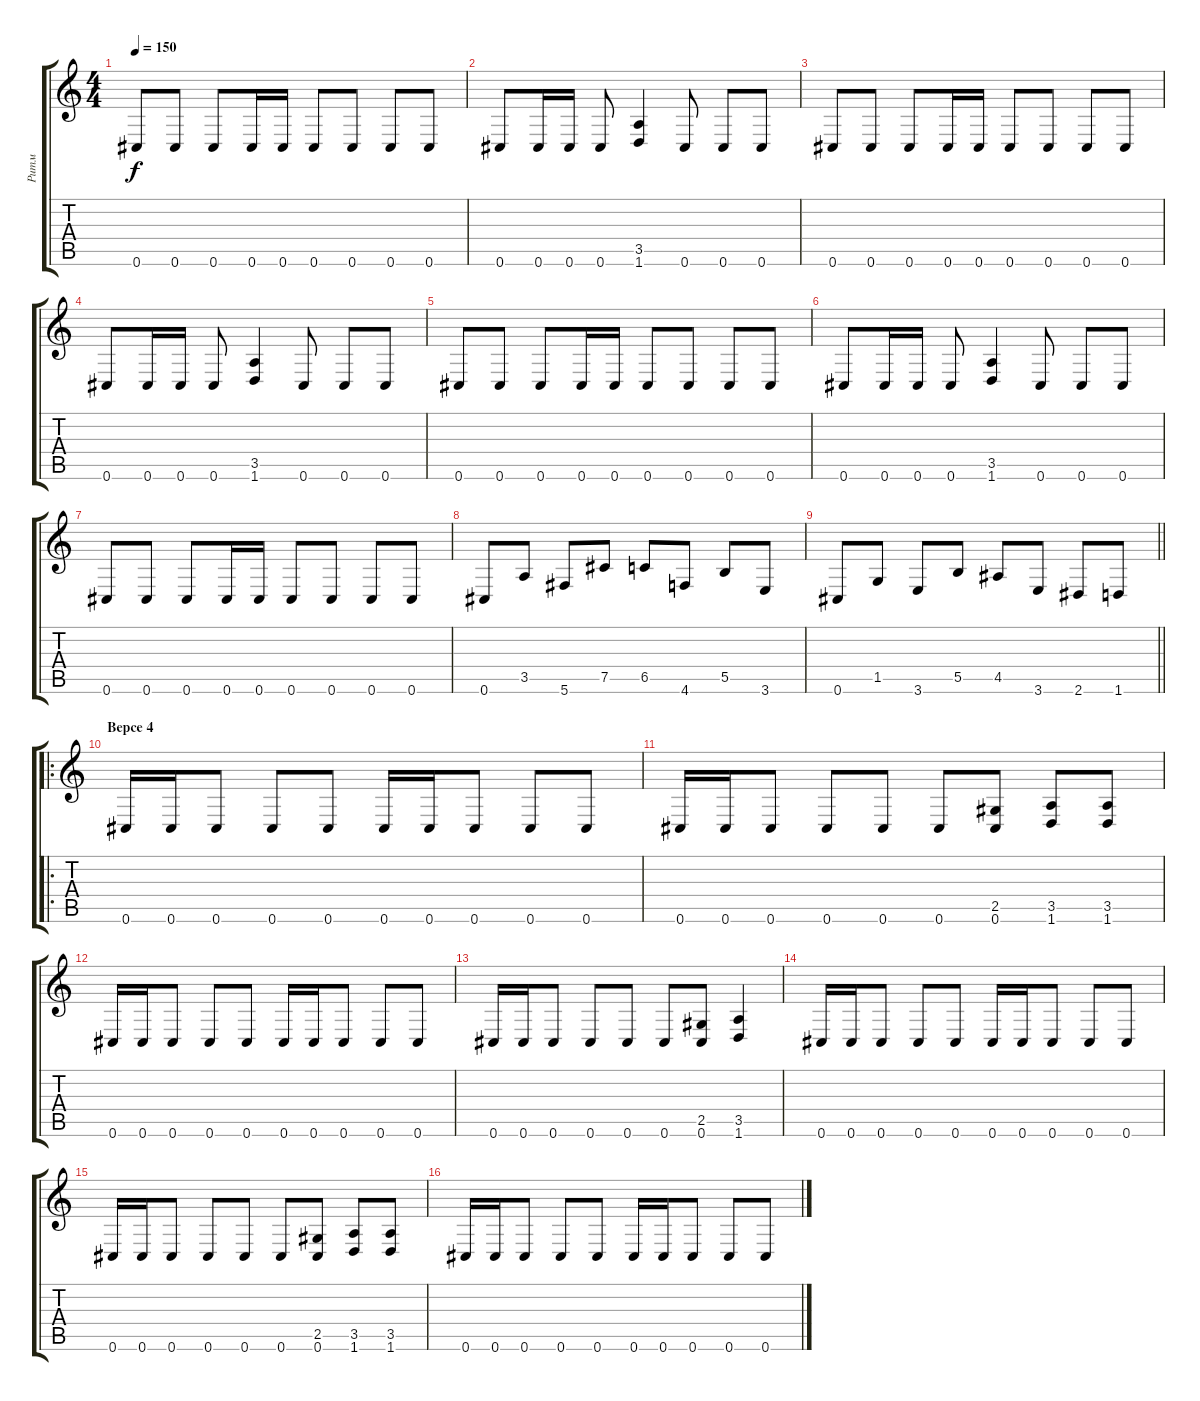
\track ("Ритм" "Ритм") {instrument overdrivenguitar}
\staff {score tabs}
\tuning (Db4 Ab3 E3 B2 Gb2 Db2) {hide}
\ts (4 4)
\tempo 150
\clef g2
\ks c
0.6.8{dy f} 0.6.8 0.6.8 0.6.16 0.6.16 0.6.8 0.6.8 0.6.8 0.6.8 |
0.6.8 0.6.16 0.6.16 0.6.8 (3.5 1.6).4 0.6.8 0.6.8 0.6.8 |
0.6.8 0.6.8 0.6.8 0.6.16 0.6.16 0.6.8 0.6.8 0.6.8 0.6.8 |
0.6.8 0.6.16 0.6.16 0.6.8 (3.5 1.6).4 0.6.8 0.6.8 0.6.8 |
0.6.8 0.6.8 0.6.8 0.6.16 0.6.16 0.6.8 0.6.8 0.6.8 0.6.8 |
0.6.8 0.6.16 0.6.16 0.6.8 (3.5 1.6).4 0.6.8 0.6.8 0.6.8 |
0.6.8 0.6.8 0.6.8 0.6.16 0.6.16 0.6.8 0.6.8 0.6.8 0.6.8 |
0.6.8 3.5.8 5.6.8 7.5.8 6.5.8 4.6.8 5.5.8 3.6.8 |
\barLineRight lightlight
0.6.8 1.5.8 3.6.8 5.5.8 4.5.8 3.6.8 2.6.8 1.6.8 |
\ro
\section ("" "Версе 4")
0.6.16 0.6.16 0.6.8 0.6.8 0.6.8 0.6.16 0.6.16 0.6.8 0.6.8 0.6.8 |
0.6.16 0.6.16 0.6.8 0.6.8 0.6.8 0.6.8 (2.5 0.6).8 (3.5 1.6).8 (3.5 1.6).8 |
0.6.16 0.6.16 0.6.8 0.6.8 0.6.8 0.6.16 0.6.16 0.6.8 0.6.8 0.6.8 |
0.6.16 0.6.16 0.6.8 0.6.8 0.6.8 0.6.8 (2.5 0.6).8 (3.5 1.6).4 |
0.6.16 0.6.16 0.6.8 0.6.8 0.6.8 0.6.16 0.6.16 0.6.8 0.6.8 0.6.8 |
0.6.16 0.6.16 0.6.8 0.6.8 0.6.8 0.6.8 (2.5 0.6).8 (3.5 1.6).8 (3.5 1.6).8 |
0.6.16 0.6.16 0.6.8 0.6.8 0.6.8 0.6.16 0.6.16 0.6.8 0.6.8 0.6.8
